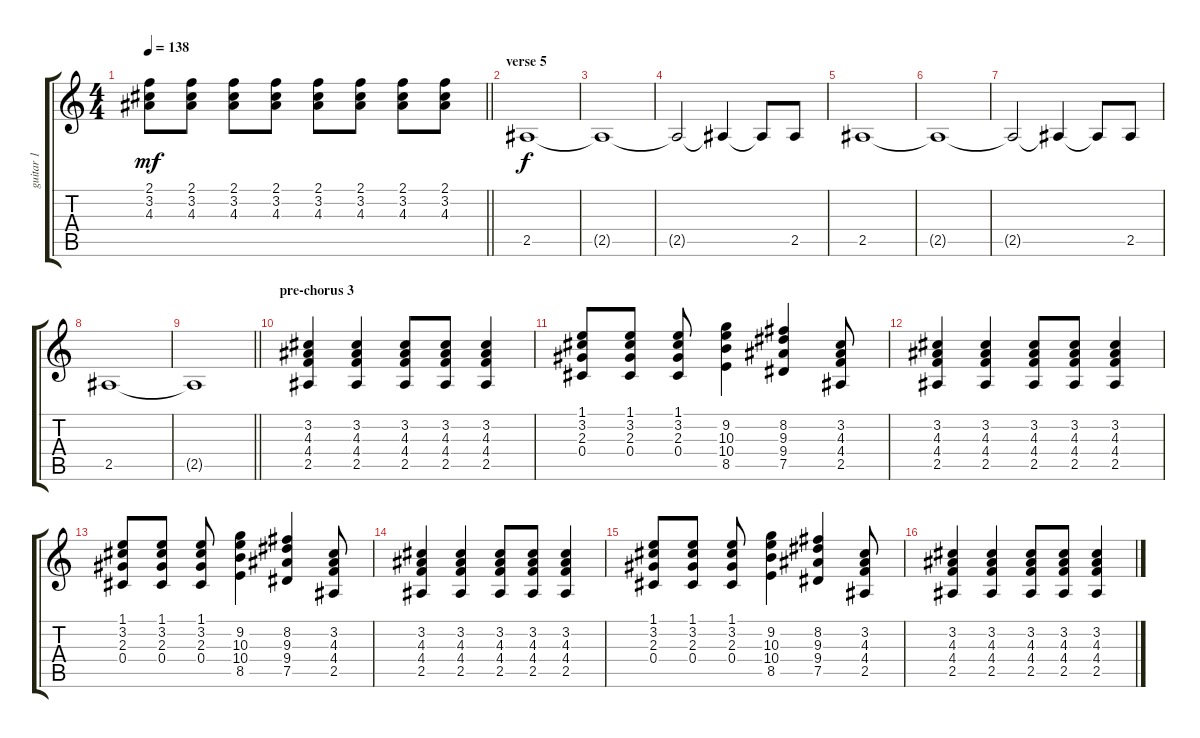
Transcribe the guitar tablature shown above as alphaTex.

\track ("guitar 1" "guitar 1") {instrument distortionguitar}
\staff {score tabs}
\tuning (Eb4 Bb3 Gb3 Db3 Ab2 Eb2) {hide}
\ts (4 4)
\tempo 138
\clef g2
\barLineRight lightlight
\ks c
(2.1 3.2 4.3).8{dy mf} (2.1 3.2 4.3).8 (2.1 3.2 4.3).8 (2.1 3.2 4.3).8 (2.1 3.2 4.3).8 (2.1 3.2 4.3).8 (2.1 3.2 4.3).8 (2.1 3.2 4.3).8 |
\section ("" "verse 5")
2.5.1{dy f volume 12 instrument distortionguitar} |
2.5{t}.1 |
2.5{t}.2 2.5{t}.4 2.5{t}.8 2.5.8 |
2.5.1 |
2.5{t}.1 |
2.5{t}.2 2.5{t}.4 2.5{t}.8 2.5.8 |
2.5.1 |
\barLineRight lightlight
2.5{t}.1 |
\section ("" "pre-chorus 3")
(3.2 4.3 4.4 2.5).4{volume 9 instrument overdrivenguitar} (3.2 4.3 4.4 2.5).4 (3.2 4.3 4.4 2.5).8 (3.2 4.3 4.4 2.5).8 (3.2 4.3 4.4 2.5).4 |
(1.1 3.2 2.3 0.4).8 (1.1 3.2 2.3 0.4).8 (1.1 3.2 2.3 0.4).8 (9.2 10.3 10.4 8.5).4 (8.2 9.3 9.4 7.5).4 (3.2 4.3 4.4 2.5).8 |
(3.2 4.3 4.4 2.5).4 (3.2 4.3 4.4 2.5).4 (3.2 4.3 4.4 2.5).8 (3.2 4.3 4.4 2.5).8 (3.2 4.3 4.4 2.5).4 |
(1.1 3.2 2.3 0.4).8 (1.1 3.2 2.3 0.4).8 (1.1 3.2 2.3 0.4).8 (9.2 10.3 10.4 8.5).4 (8.2 9.3 9.4 7.5).4 (3.2 4.3 4.4 2.5).8 |
(3.2 4.3 4.4 2.5).4 (3.2 4.3 4.4 2.5).4 (3.2 4.3 4.4 2.5).8 (3.2 4.3 4.4 2.5).8 (3.2 4.3 4.4 2.5).4 |
(1.1 3.2 2.3 0.4).8 (1.1 3.2 2.3 0.4).8 (1.1 3.2 2.3 0.4).8 (9.2 10.3 10.4 8.5).4 (8.2 9.3 9.4 7.5).4 (3.2 4.3 4.4 2.5).8 |
(3.2 4.3 4.4 2.5).4 (3.2 4.3 4.4 2.5).4 (3.2 4.3 4.4 2.5).8 (3.2 4.3 4.4 2.5).8 (3.2 4.3 4.4 2.5).4
